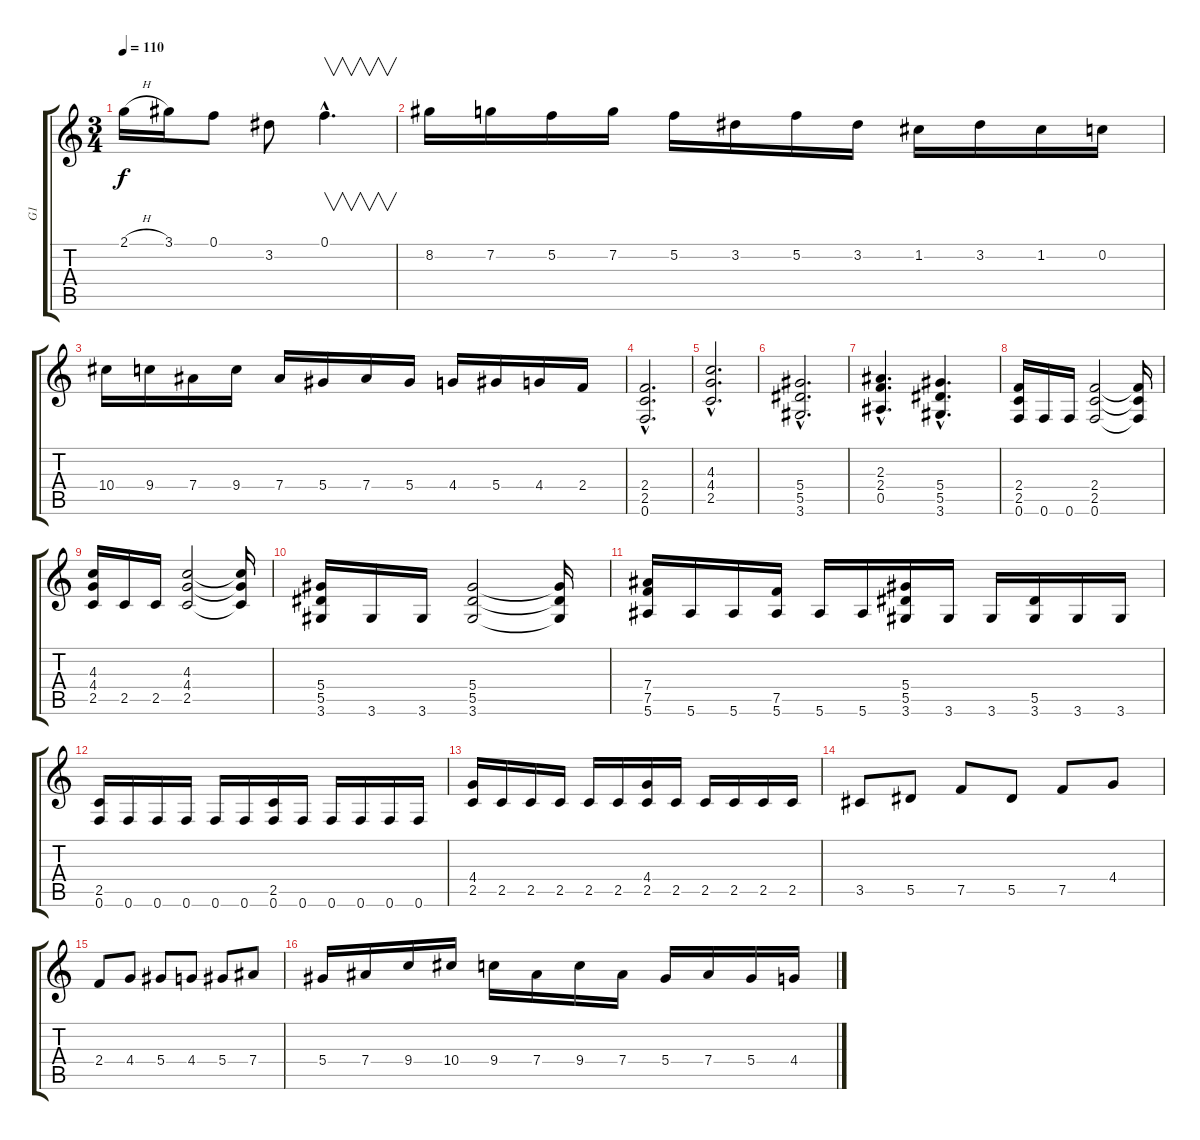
\track ("G1" "G1") {instrument overdrivenguitar}
\staff {score tabs}
\tuning (F4 C4 Ab3 Eb3 Bb2 F2) {hide}
\ts (3 4)
\tempo 110
\clef g2
\ks c
2.1{h}.16{dy f} 3.1.16 0.1.8 3.2.8 0.1{hac}.4{v d} |
8.2.16 7.2.16 5.2.16 7.2.16 5.2.16 3.2.16 5.2.16 3.2.16 1.2.16 3.2.16 1.2.16 0.2.16 |
10.4.16 9.4.16 7.4.16 9.4.16 7.4.16 5.4.16 7.4.16 5.4.16 4.4.16 5.4.16 4.4.16 2.4.16 |
(2.4{hac} 2.5{hac} 0.6{hac}).2{d} |
(4.3{hac} 4.4{hac} 2.5{hac}).2{d} |
(5.4{hac} 5.5{hac} 3.6{hac}).2{d} |
(2.3{hac} 2.4{hac} 0.5{hac}).4{d} (5.4{hac} 5.5{hac} 3.6{hac}).4{d} |
(2.4 2.5 0.6).16 0.6.16 0.6.16 (2.4 2.5 0.6).2 (2.4{t} 2.5{t} 0.6{t}).16 |
(4.3 4.4 2.5).16 2.5.16 2.5.16 (4.3 4.4 2.5).2 (4.3{t} 4.4{t} 2.5{t}).16 |
(5.4 5.5 3.6).16 3.6.16 3.6.16 (5.4 5.5 3.6).2 (5.4{t} 5.5{t} 3.6{t}).16 |
(7.4 7.5 5.6).16 5.6.16 5.6.16 (7.5 5.6).16 5.6.16 5.6.16 (5.4 5.5 3.6).16 3.6.16 3.6.16 (5.5 3.6).16 3.6.16 3.6.16 |
(2.5 0.6).16 0.6.16 0.6.16 0.6.16 0.6.16 0.6.16 (2.5 0.6).16 0.6.16 0.6.16 0.6.16 0.6.16 0.6.16 |
(4.4 2.5).16 2.5.16 2.5.16 2.5.16 2.5.16 2.5.16 (4.4 2.5).16 2.5.16 2.5.16 2.5.16 2.5.16 2.5.16 |
3.5.8 5.5.8 7.5.8 5.5.8 7.5.8 4.4.8 |
2.4.8 4.4.8 5.4.8 4.4.8 5.4.8 7.4.8 |
5.4.16 7.4.16 9.4.16 10.4.16 9.4.16 7.4.16 9.4.16 7.4.16 5.4.16 7.4.16 5.4.16 4.4.16
